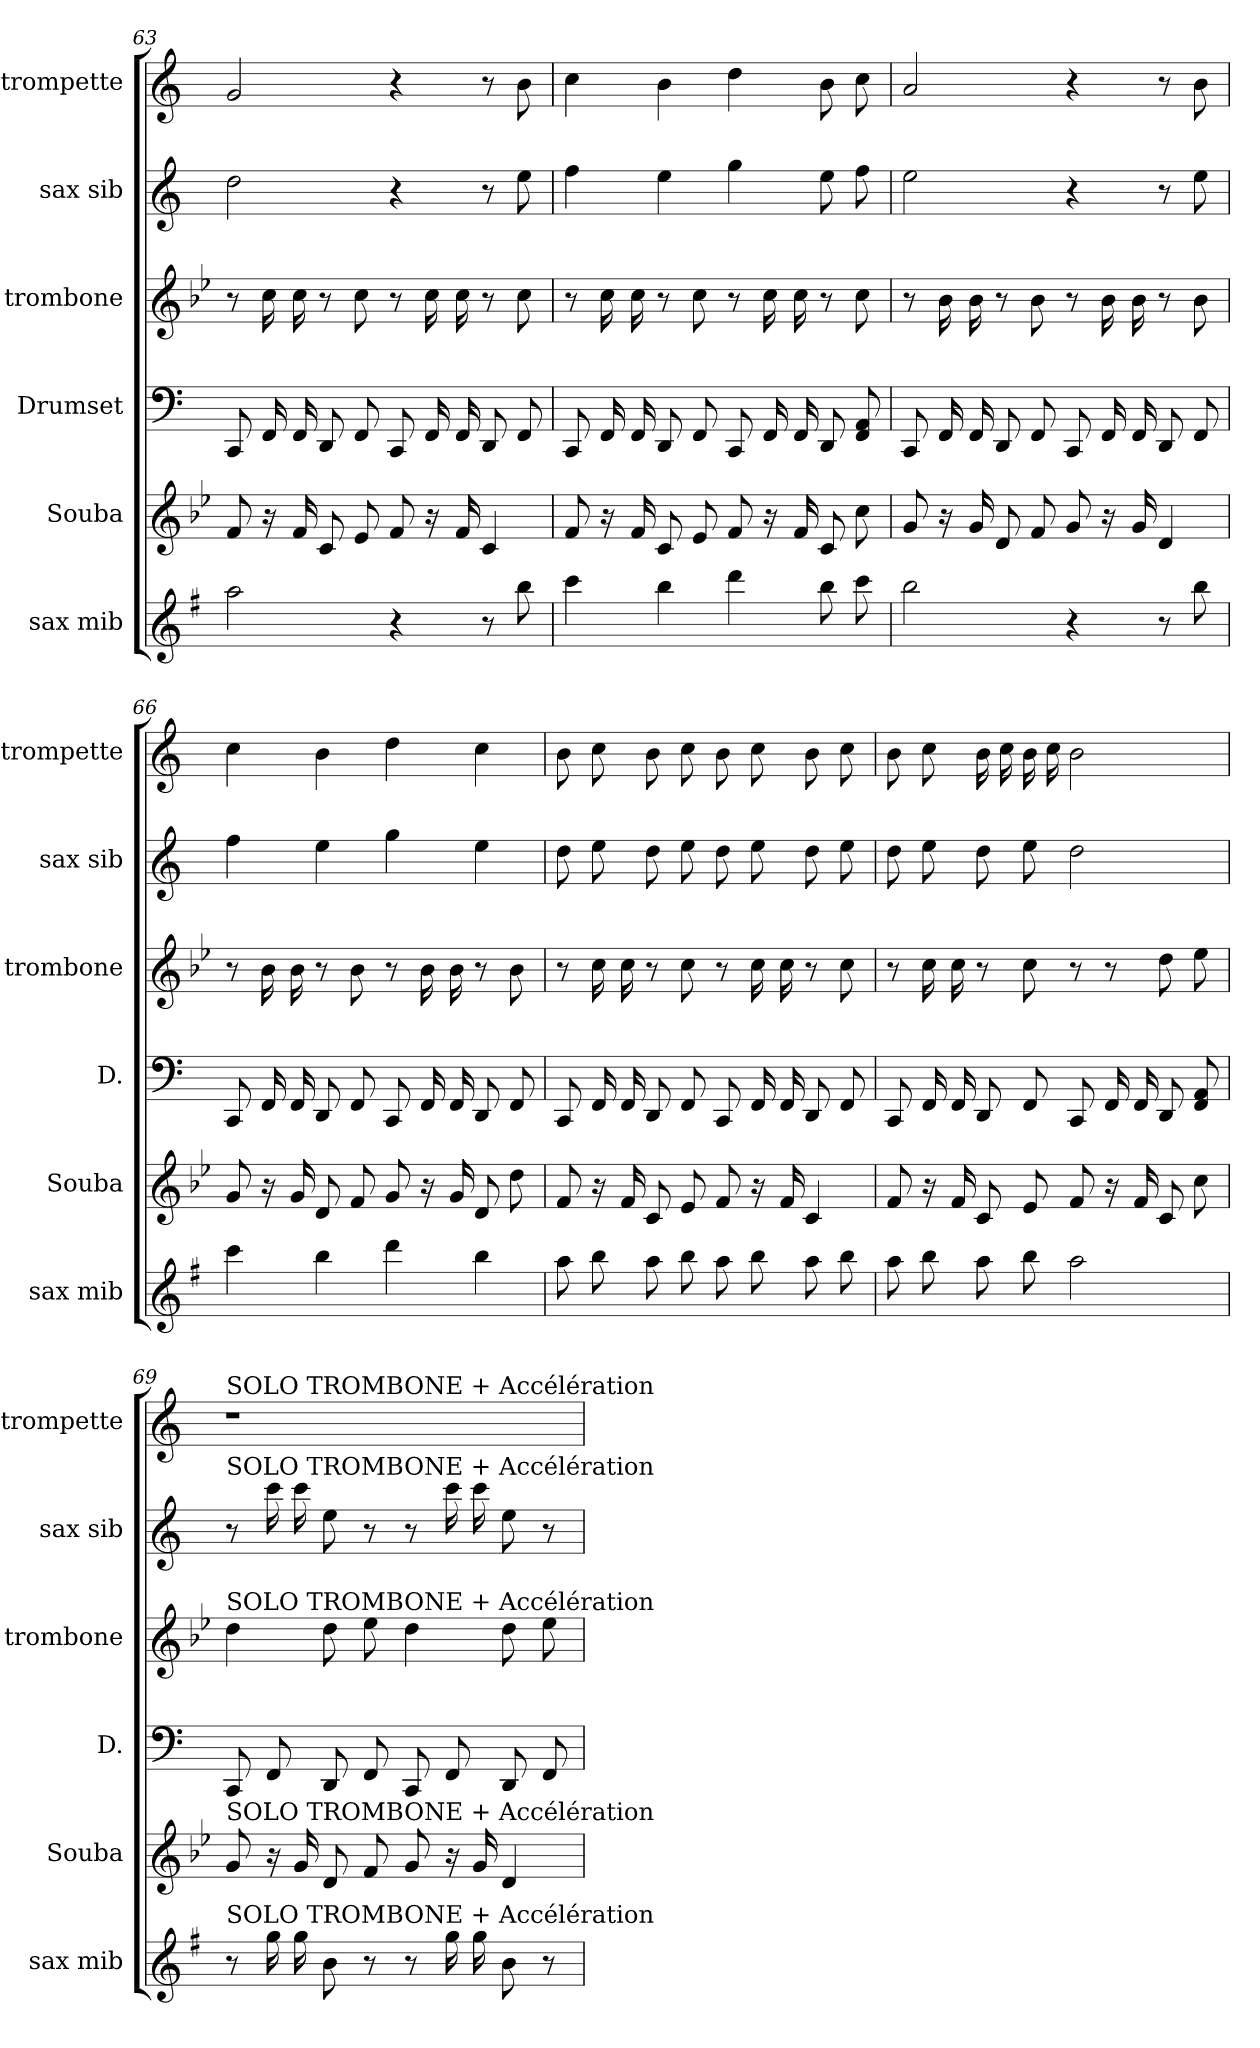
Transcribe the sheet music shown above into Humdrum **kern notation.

**kern	**kern	**kern	**kern	**kern	**kern
*part6	*part5	*part4	*part3	*part2	*part1
*staff6	*staff5	*staff4	*staff3	*staff2	*staff1
*I"sax mib	*I"Souba	*I"Drumset	*I"trombone	*I"sax sib	*I"trompette
*I'sax mib	*I'Souba	*I'D.	*I'trombone	*I'sax sib	*I'trompette
*clefG2	*clefG2	*clefF4	*clefG2	*clefG2	*clefG2
*ITrd-2c-3	*ITrd15c26	*	*ITrd8c14	*ITrd1c2	*ITrd1c2
*k[b-e-]	*k[b-e-]	*k[]	*k[b-e-]	*k[b-e-]	*k[b-e-]
=63	=63	=63	=63	=63	=63
2ccc	8FF	8CC	8r	2cc	2f
.	16r	16FF	16c	.	.
.	16FF	16FF	16c	.	.
.	8CC	8DD	8r	.	.
.	8EE-	8FF	8c	.	.
4r	8FF	8CC	8r	4r	4r
.	16r	16FF	16c	.	.
.	16FF	16FF	16c	.	.
8r	4CC	8DD	8r	8r	8r
8ddd	.	8FF	8c	8dd	8a
=64	=64	=64	=64	=64	=64
4eee-	8FF	8CC	8r	4ee-	4b-
.	16r	16FF	16c	.	.
.	16FF	16FF	16c	.	.
4ddd	8CC	8DD	8r	4dd	4a
.	8EE-	8FF	8c	.	.
4fff	8FF	8CC	8r	4ff	4cc
.	16r	16FF	16c	.	.
.	16FF	16FF	16c	.	.
8ddd	8CC	8DD	8r	8dd	8a
8eee-	8C	8FF 8AA	8c	8ee-	8b-
=65	=65	=65	=65	=65	=65
2ddd	8GG	8CC	8r	2dd	2g
.	16r	16FF	16B-	.	.
.	16GG	16FF	16B-	.	.
.	8DD	8DD	8r	.	.
.	8FF	8FF	8B-	.	.
4r	8GG	8CC	8r	4r	4r
.	16r	16FF	16B-	.	.
.	16GG	16FF	16B-	.	.
8r	4DD	8DD	8r	8r	8r
8ddd	.	8FF	8B-	8dd	8a
=66	=66	=66	=66	=66	=66
4eee-	8GG	8CC	8r	4ee-	4b-
.	16r	16FF	16B-	.	.
.	16GG	16FF	16B-	.	.
4ddd	8DD	8DD	8r	4dd	4a
.	8FF	8FF	8B-	.	.
4fff	8GG	8CC	8r	4ff	4cc
.	16r	16FF	16B-	.	.
.	16GG	16FF	16B-	.	.
4ddd	8DD	8DD	8r	4dd	4b-
.	8D	8FF	8B-	.	.
=67	=67	=67	=67	=67	=67
8ccc	8FF	8CC	8r	8cc	8a
8ddd	16r	16FF	16c	8dd	8b-
.	16FF	16FF	16c	.	.
8ccc	8CC	8DD	8r	8cc	8a
8ddd	8EE-	8FF	8c	8dd	8b-
8ccc	8FF	8CC	8r	8cc	8a
8ddd	16r	16FF	16c	8dd	8b-
.	16FF	16FF	16c	.	.
8ccc	4CC	8DD	8r	8cc	8a
8ddd	.	8FF	8c	8dd	8b-
=68	=68	=68	=68	=68	=68
8ccc	8FF	8CC	8r	8cc	8a
8ddd	16r	16FF	16c	8dd	8b-
.	16FF	16FF	16c	.	.
8ccc	8CC	8DD	8r	8cc	16a
.	.	.	.	.	16b-
8ddd	8EE-	8FF	8c	8dd	16a
.	.	.	.	.	16b-
2ccc	8FF	8CC	8r	2cc	2a
.	16r	16FF	8r	.	.
.	16FF	16FF	.	.	.
.	8CC	8DD	8d	.	.
.	8C	8FF 8AA	8e-	.	.
=69	=69	=69	=69	=69	=69
!	!	!	!	!	!LO:TX:t=SOLO TROMBONE + Accélération
!	!	!	!	!LO:TX:t=SOLO TROMBONE + Accélération	!
!	!	!	!LO:TX:t=SOLO TROMBONE + Accélération	!	!
!	!LO:TX:t=SOLO TROMBONE + Accélération	!	!	!	!
!LO:TX:t=SOLO TROMBONE + Accélération	!	!	!	!	!
8r	8GG	8CC	4d	8r	1r
16bb-	16r	8FF	.	16bb-	.
16bb-	16GG	.	.	16bb-	.
8dd	8DD	8DD	8d	8dd	.
8r	8FF	8FF	8e-	8r	.
8r	8GG	8CC	4d	8r	.
16bb-	16r	8FF	.	16bb-	.
16bb-	16GG	.	.	16bb-	.
8dd	4DD	8DD	8d	8dd	.
8r	.	8FF	8e-	8r	.
=	=	=	=	=	=
*-	*-	*-	*-	*-	*-
